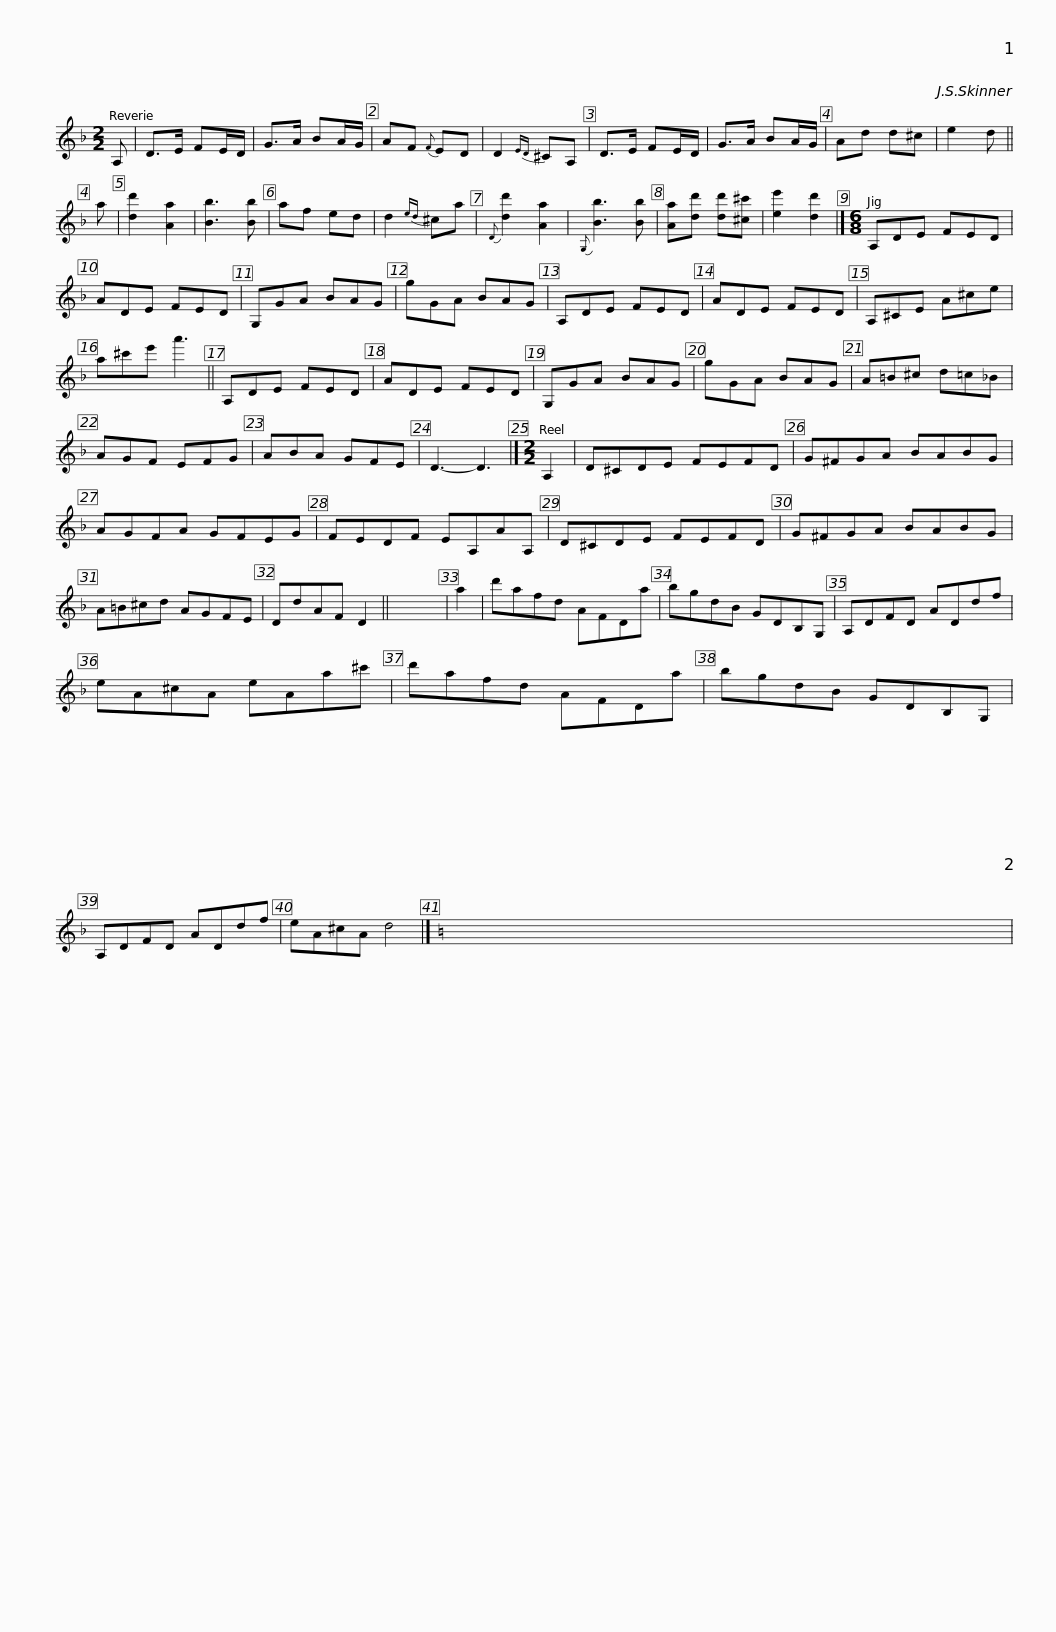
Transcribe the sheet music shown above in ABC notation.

X:1
L:1/8
M:2/2
I:linebreak $
K:Dmin
V:1 treble
V:1
 A, | D>E FE/D/ | G>A BA/G/ | AF{F} ED | D2{ED} ^CA, | %5
 D>E FE/D/ | G>A BA/G/ | Ad d^c | e2 d || a |$ %10
 [dd']2 [Aa]2 | [Bb]3 [Bb] | af ed | d2{ed} ^ca |{D} [dd']2 [Aa]2 | %15
{G,} [Bb]3 [Bb] | [Aa][dd'] [dd'][^c^c'] | [ee']2 [dd']2 |][M:6/8] A,DE FED | ADE FED |$ %20
 G,GA BAG | gGA BAG | A,DE FED | ADE FED | A,^CE A^ce | %25
 a^c'e' a'3 || A,DE FED |$ ADE FED | G,GA BAG | gGA BAG | %30
 A=B^c d=c_B | AGF EFG | ABA GFE | D3- D3 |][M:2/2] A,2 |$ %35
 D^CDE FEFD | G^FGA BABG | AGFA GFEG | FEDF EA,AA, | D^CDE FEFD |$ %40
 G^FGA BABG | A=B^cd AGFE | DdAF D2 || x8 | a2 | %45
 d'afd AFDa | bgdB GDB,G, |$ A,DFD ADdf | eA^cA eAa^c' | d'afd AFDa | %50
 bgdB GDB,G, | A,DFD ADdf |$ eA^cA d4 |][K:C] x8 x8 x8 x8 x8 x8 x8 x8 | %54
